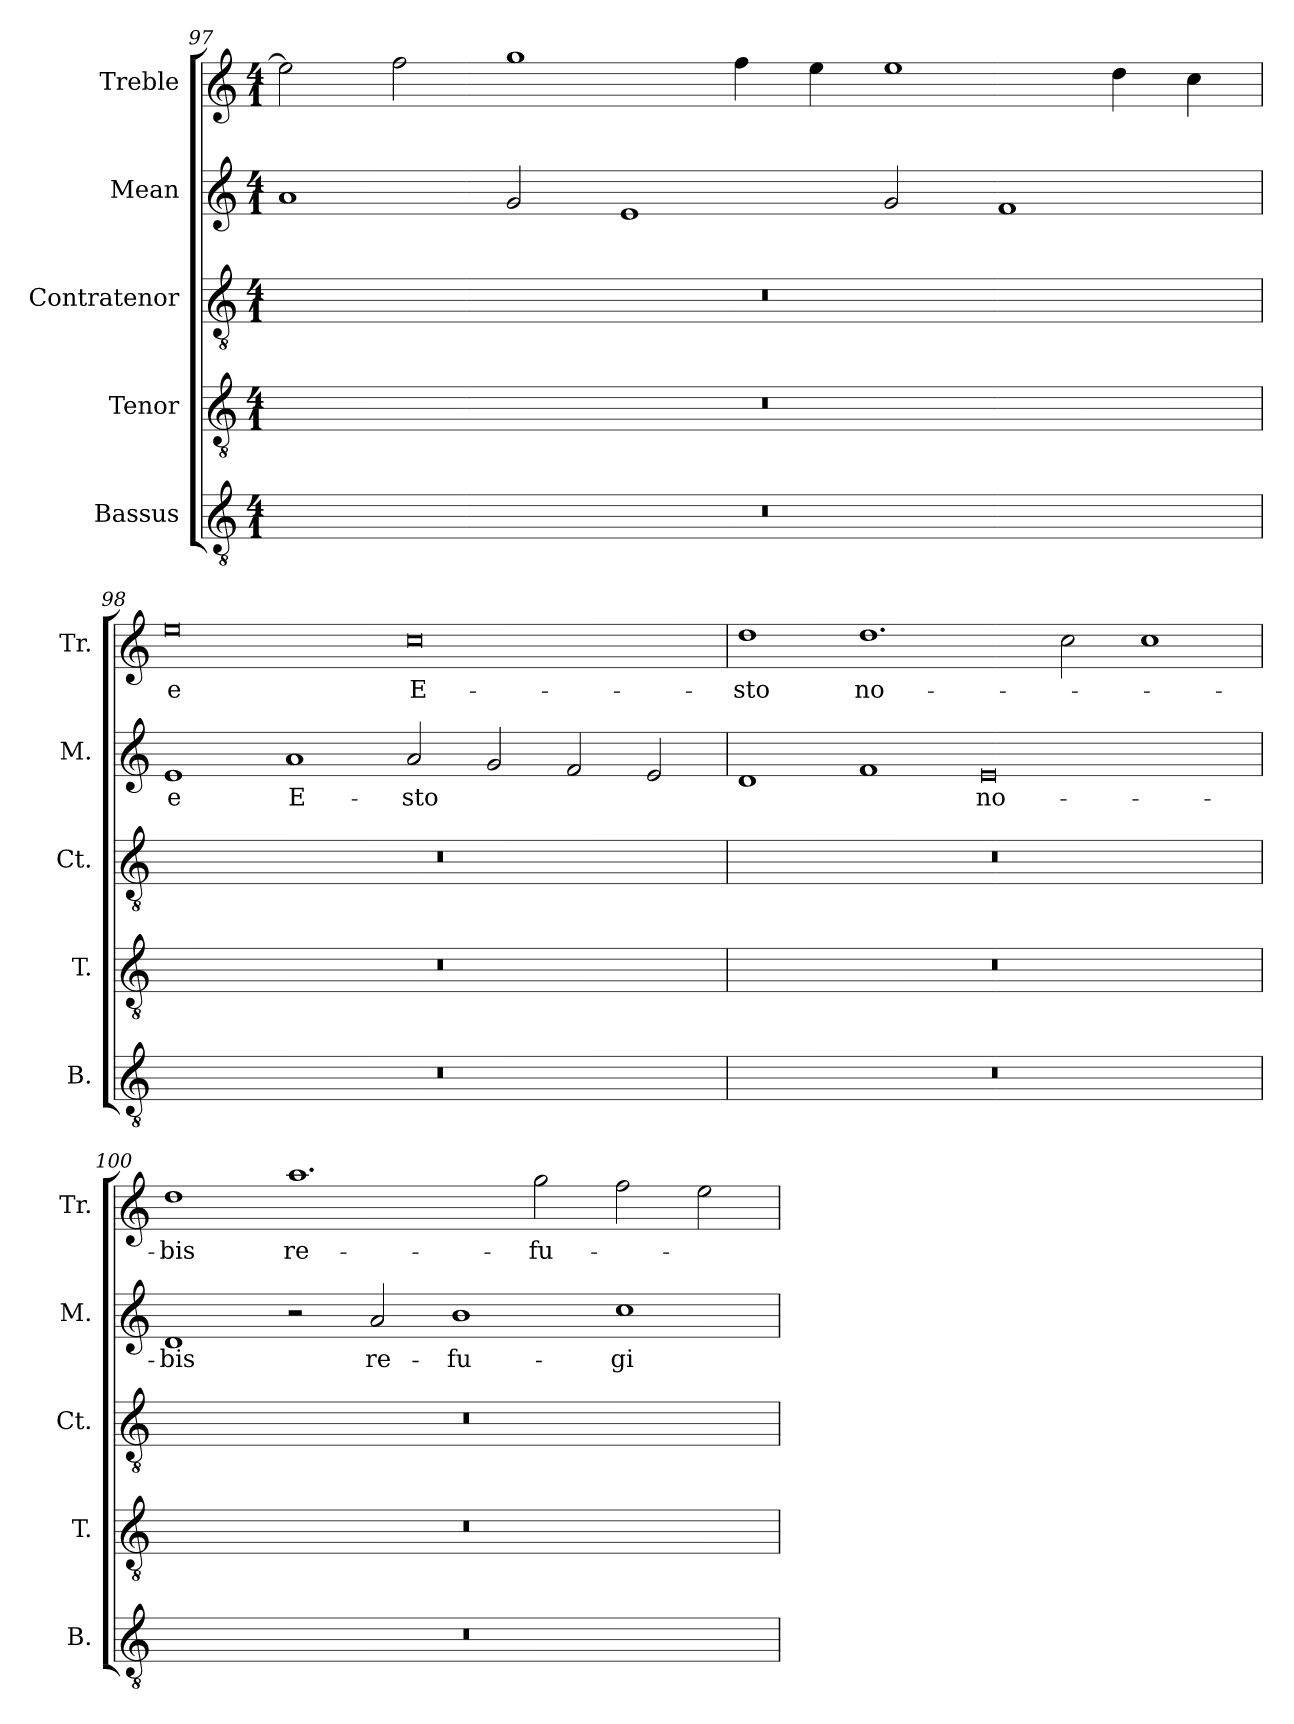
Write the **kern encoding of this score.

**kern	**kern	**kern	**kern	**text	**kern	**text
*part5	*part4	*part3	*part2	*part2	*part1	*part1
*staff5	*staff4	*staff3	*staff2	*staff2	*staff1	*staff1
*I"Bassus	*I"Tenor	*I"Contratenor	*I"Mean	*	*I"Treble	*
*I'B.	*I'T.	*I'Ct.	*I'M.	*	*I'Tr.	*
!!LO:LB:g=z
*clefGv2	*clefGv2	*clefGv2	*clefG2	*	*clefG2	*
*ITrd7c12	*ITrd7c12	*ITrd7c12	*	*	*	*
*k[]	*k[]	*k[]	*k[]	*	*k[]	*
*	*	*C:	*C:	*	*C:	*
*M4/1	*M4/1	*M4/1	*M4/1	*	*M4/1	*
=97	=97	=97	=97	=97	=97	=97
!LO:N:vis=1	!LO:N:vis=1	!LO:N:vis=1	!	!	!	!
00r	00r	00r	1ai	.	2eei\]	.
.	.	.	.	.	2ffi\	.
.	.	.	2gi/	.	1ggi	.
.	.	.	1ei	.	.	.
.	.	.	.	.	4ffi\	.
.	.	.	.	.	4eei\	.
.	.	.	2gi/	.	1eei	.
.	.	.	1fi	.	.	.
.	.	.	.	.	4ddi\	.
.	.	.	.	.	4cci\	.
=98	=98	=98	=98	=98	=98	=98
!LO:N:vis=1	!LO:N:vis=1	!LO:N:vis=1	!	!	!	!
!	!	!	!	!LO:LY:b:color=#000000	!	!
!	!	!	!	!	!	!LO:LY:b:color=#000000
00r	00r	00r	1ei	-e	0eei	-e
!	!	!	!	!LO:LY:b:color=#000000	!	!
.	.	.	1ai	E-	.	.
!	!	!	!	!LO:LY:b:color=#000000	!	!
!	!	!	!	!	!	!LO:LY:b:color=#000000
.	.	.	2ai/	-sto	0cci	E-
.	.	.	2gi/	.	.	.
.	.	.	2fi/	.	.	.
.	.	.	2ei/	.	.	.
=99	=99	=99	=99	=99	=99	=99
!LO:N:vis=1	!LO:N:vis=1	!LO:N:vis=1	!	!	!	!
!	!	!	!	!	!	!LO:LY:b:color=#000000
00r	00r	00r	1di	.	1ddi	-sto
!	!	!	!	!	!	!LO:LY:b:color=#000000
.	.	.	1fi	.	1.ddi	no-
!	!	!	!	!LO:LY:b:color=#000000	!	!
.	.	.	0ei	no-	.	.
.	.	.	.	.	2cci\	.
.	.	.	.	.	1cci	.
!!LO:LB:g=z
=100	=100	=100	=100	=100	=100	=100
!LO:N:vis=1	!LO:N:vis=1	!LO:N:vis=1	!	!	!	!
!	!	!	!	!LO:LY:b:color=#000000	!	!
!	!	!	!	!	!	!LO:LY:b:color=#000000
00r	00r	00r	1di	-bis	1ddi	-bis
!	!	!	!	!	!	!LO:LY:b:color=#000000
.	.	.	2r	.	1.aai	re-
!	!	!	!	!LO:LY:b:color=#000000	!	!
.	.	.	2ai/	re-	.	.
!	!	!	!	!LO:LY:b:color=#000000	!	!
.	.	.	1bi	-fu-	.	.
!	!	!	!	!	!	!LO:LY:b:color=#000000
.	.	.	.	.	2ggi\	-fu-
!	!	!	!	!LO:LY:b:color=#000000	!	!
.	.	.	1cci	-gi-	2ffi\	.
.	.	.	.	.	2eei\	.
=	=	=	=	=	=	=
*-	*-	*-	*-	*-	*-	*-
